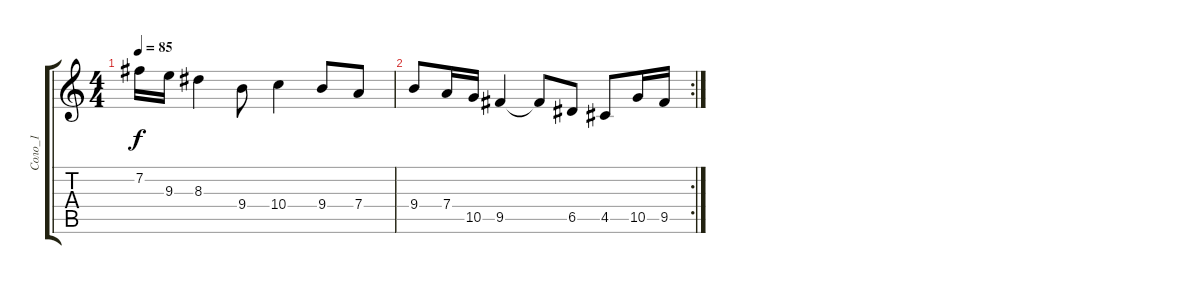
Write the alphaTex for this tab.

\track ("Соло_1" "Соло_1") {instrument electricguitarjazz}
\staff {score tabs}
\tuning (E4 B3 G3 D3 A2 E2) {hide}
\ts (4 4)
\tempo 85
\clef g2
\ks c
7.2.16{dy f} 9.3.16 8.3.4 9.4.8 10.4.4 9.4.8 7.4.8 |
\rc 2
9.4.8 7.4.16 10.5.16 9.5.4 9.5{t}.8 6.5.8 4.5.8 10.5.16 9.5.16
